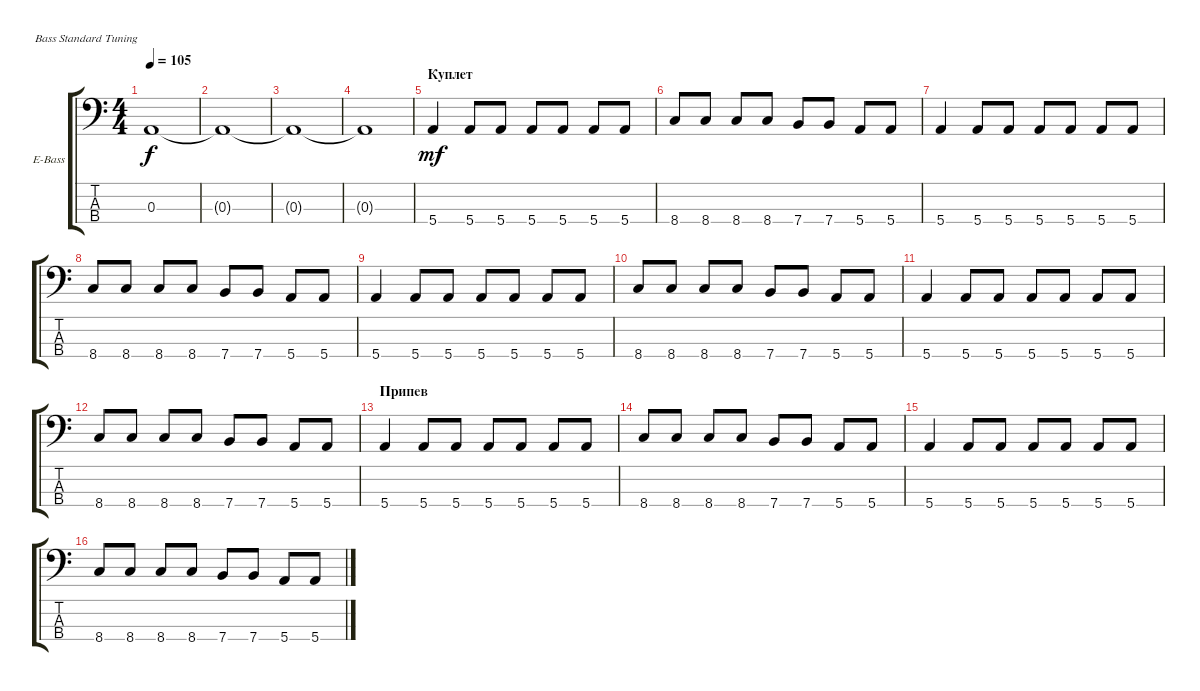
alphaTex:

\defaultSystemsLayout 4
\bracketExtendMode groupsimilarinstruments
\firstSystemTrackNameOrientation horizontal
\otherSystemsTrackNameOrientation horizontal
\track ("А. Андреев" "E-Bass") {instrument electricbassfinger}
\staff {score tabs}
\tuning (G2 D2 A1 E1)
\ts (4 4)
\tempo 105
\clef f4
\ks c
0.3{t}.1{dy f} |
0.3{t}.1 |
0.3{t}.1 |
0.3{t}.1 |
\section ("" "Куплет")
5.4.4{dy mf} 5.4.8 5.4.8 5.4.8 5.4.8 5.4.8 5.4.8 |
8.4.8 8.4.8 8.4.8 8.4.8 7.4.8 7.4.8 5.4.8 5.4.8 |
5.4.4 5.4.8 5.4.8 5.4.8 5.4.8 5.4.8 5.4.8 |
8.4.8 8.4.8 8.4.8 8.4.8 7.4.8 7.4.8 5.4.8 5.4.8 |
5.4.4 5.4.8 5.4.8 5.4.8 5.4.8 5.4.8 5.4.8 |
8.4.8 8.4.8 8.4.8 8.4.8 7.4.8 7.4.8 5.4.8 5.4.8 |
5.4.4 5.4.8 5.4.8 5.4.8 5.4.8 5.4.8 5.4.8 |
8.4.8 8.4.8 8.4.8 8.4.8 7.4.8 7.4.8 5.4.8 5.4.8 |
\section ("" "Припев")
5.4.4 5.4.8 5.4.8 5.4.8 5.4.8 5.4.8 5.4.8 |
8.4.8 8.4.8 8.4.8 8.4.8 7.4.8 7.4.8 5.4.8 5.4.8 |
5.4.4 5.4.8 5.4.8 5.4.8 5.4.8 5.4.8 5.4.8 |
8.4.8 8.4.8 8.4.8 8.4.8 7.4.8 7.4.8 5.4.8 5.4.8
